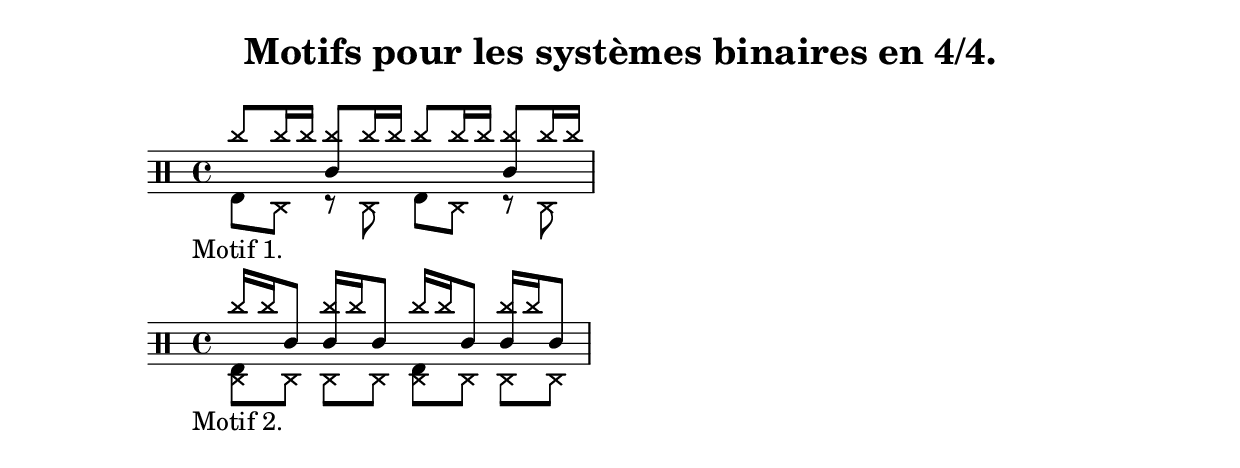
\version "2.22.1"
\language français
\include "../../0_drum_style_perso.ly"


\header {
  title = "Motifs pour les systèmes binaires en 4/4."
  composer = " "
}


up = \drummode {
  cymr8 cymr16 cymr <sn cymr>8 cymr16 cymr cymr8 cymr16 cymr <sn cymr>8 cymr16 cymr
}
down = \drummode {
  bd8 hhp r hhp bd hhp r hhp
}
\score {
  <<
		\new DrumStaff
	<<
	  \set DrumStaff.drumStyleTable = #(alist->hash-table mydrums)
	  \new DrumVoice { \voiceOne \up }
	  \new DrumVoice { \voiceTwo \down }
	>>
	\addlyrics { "Motif 1." }
  >>
}

up = \drummode {
  cymr16 cymr rb8 <sn cymr>16 cymr rb8 cymr16 cymr rb8 <sn cymr>16 cymr rb8
}
down = \drummode {
  <hhp bd>8 [hhp] hhp hhp <hhp bd> [hhp] hhp hhp
}
\score {
  <<
		\new DrumStaff
	<<
	  \set DrumStaff.drumStyleTable = #(alist->hash-table mydrums)
	  \new DrumVoice { \voiceOne \up }
	  \new DrumVoice { \voiceTwo \down }
	  \break
	>>
	\addlyrics { "Motif 2." }
  >>
}



%up = {
%  \clef percussion
%  \x do''8 do''16 do'' \o <do' \xNote do''>8 \x do''16 do'' do''8 do''16 do'' \o <do' \xNote do''>8 \x do''16 do'' 
%}
%down = {
%  \clef percussion
%  \o mi8 \x do8 r8 do \o mi \x do r8 do 
%}
%\score 
%{
%  <<
%	\new Staff
%	<<
%	  \new Voice { \voiceOne \up }
%	  \new Voice { \voiceTwo \down }
%	>>
%	\addlyrics { "Motif." }
%  >>
%}
%
%up = {
%  \clef percussion
%  \x do''8 do''16 do'' \o <do' \xNote do''>8 \x do''16 do'' do''8 do''16 do'' \o <do' \xNote do''>8 \x do''16 do'' 
%  \x do''8 do''16 do'' \o <do' \xNote do''>8 \x do''16 do'' do''8 do''16 do'' \o <do' \xNote do''>8 \x do''16 do'' 
%}
%down = {
%  \clef percussion
%  \o mi8 \x do8 r8 do \o mi \x do r8 do 
%  r8 \o <mi \xNote do8> r8 \o <mi \xNote do8> r8 \o <mi \xNote do8> r8 \o <mi \xNote do8>
%}
%\score 
%{
%  <<
%	\new Staff
%	<<
%	  \new Voice { \voiceOne \up }
%	  \new Voice { \voiceTwo \down }
%	>>
%	\addlyrics { "Système." }
%  >>
%}
%\score {
%  \new Staff \relative {
%    \clef bass
%    \key g \major
%    \repeat unfold 2 { g,16( d' b') a b d, b' d, } |
%    \repeat unfold 2 { g,16( e' c') b c e, c' e, } |
%  }
%  \header {
%    piece = "Prélude."
%  }
%}

